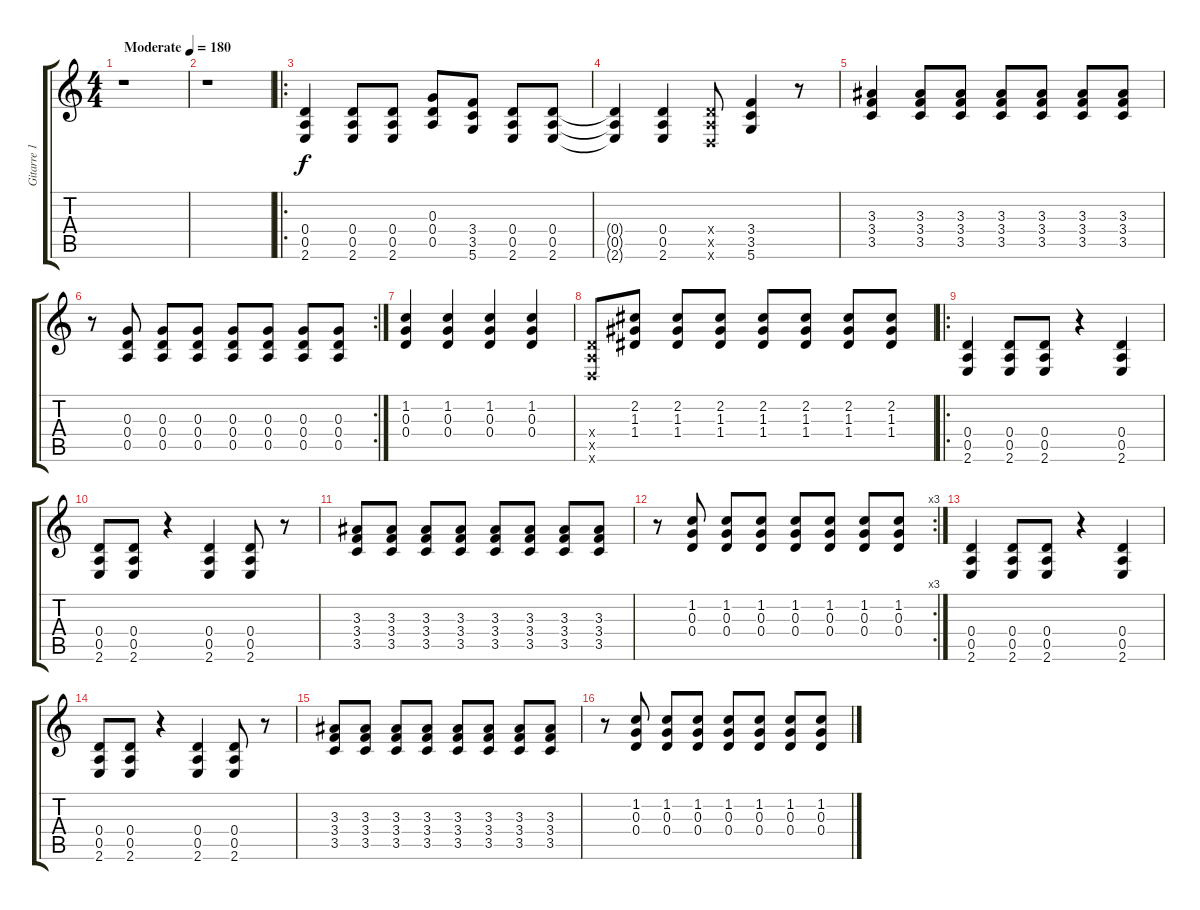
\track ("Gitarre 1" "Gitarre 1") {instrument distortionguitar}
\staff {score tabs}
\tuning (E4 B3 G3 D3 A2 D2) {hide}
\ts (4 4)
\tempo (180 "Moderate")
\clef g2
\ks c
r.1{dy f instrument distortionguitar} |
r.1 |
\ro
(0.4 0.5 2.6).4 (0.4 0.5 2.6).8 (0.4 0.5 2.6).8 (0.3 0.4 0.5).8 (3.4 3.5 5.6).8 (0.4 0.5 2.6).8 (0.4 0.5 2.6).8 |
(0.4{t} 0.5{t} 2.6{t}).4 (0.4 0.5 2.6).4 (0.4{x} 0.5{x} 0.6{x}).8 (3.4 3.5 5.6).4 r.8 |
(3.3 3.4 3.5).4 (3.3 3.4 3.5).8 (3.3 3.4 3.5).8 (3.3 3.4 3.5).8 (3.3 3.4 3.5).8 (3.3 3.4 3.5).8 (3.3 3.4 3.5).8 |
\rc 2
r.8 (0.3 0.4 0.5).8 (0.3 0.4 0.5).8 (0.3 0.4 0.5).8 (0.3 0.4 0.5).8 (0.3 0.4 0.5).8 (0.3 0.4 0.5).8 (0.3 0.4 0.5).8 |
(1.2 0.3 0.4).4 (1.2 0.3 0.4).4 (1.2 0.3 0.4).4 (1.2 0.3 0.4).4 |
(0.4{x} 0.5{x} 0.6{x}).8 (2.2 1.3 1.4).8 (2.2 1.3 1.4).8 (2.2 1.3 1.4).8 (2.2 1.3 1.4).8 (2.2 1.3 1.4).8 (2.2 1.3 1.4).8 (2.2 1.3 1.4).8 |
\ro
(0.4 0.5 2.6).4 (0.4 0.5 2.6).8 (0.4 0.5 2.6).8 r.4 (0.4 0.5 2.6).4 |
(0.4 0.5 2.6).8 (0.4 0.5 2.6).8 r.4 (0.4 0.5 2.6).4 (0.4 0.5 2.6).8 r.8 |
(3.3 3.4 3.5).8 (3.3 3.4 3.5).8 (3.3 3.4 3.5).8 (3.3 3.4 3.5).8 (3.3 3.4 3.5).8 (3.3 3.4 3.5).8 (3.3 3.4 3.5).8 (3.3 3.4 3.5).8 |
\rc 3
r.8 (1.2 0.3 0.4).8 (1.2 0.3 0.4).8 (1.2 0.3 0.4).8 (1.2 0.3 0.4).8 (1.2 0.3 0.4).8 (1.2 0.3 0.4).8 (1.2 0.3 0.4).8 |
(0.4 0.5 2.6).4 (0.4 0.5 2.6).8 (0.4 0.5 2.6).8 r.4 (0.4 0.5 2.6).4 |
(0.4 0.5 2.6).8 (0.4 0.5 2.6).8 r.4 (0.4 0.5 2.6).4 (0.4 0.5 2.6).8 r.8 |
(3.3 3.4 3.5).8 (3.3 3.4 3.5).8 (3.3 3.4 3.5).8 (3.3 3.4 3.5).8 (3.3 3.4 3.5).8 (3.3 3.4 3.5).8 (3.3 3.4 3.5).8 (3.3 3.4 3.5).8 |
r.8 (1.2 0.3 0.4).8 (1.2 0.3 0.4).8 (1.2 0.3 0.4).8 (1.2 0.3 0.4).8 (1.2 0.3 0.4).8 (1.2 0.3 0.4).8 (1.2 0.3 0.4).8
